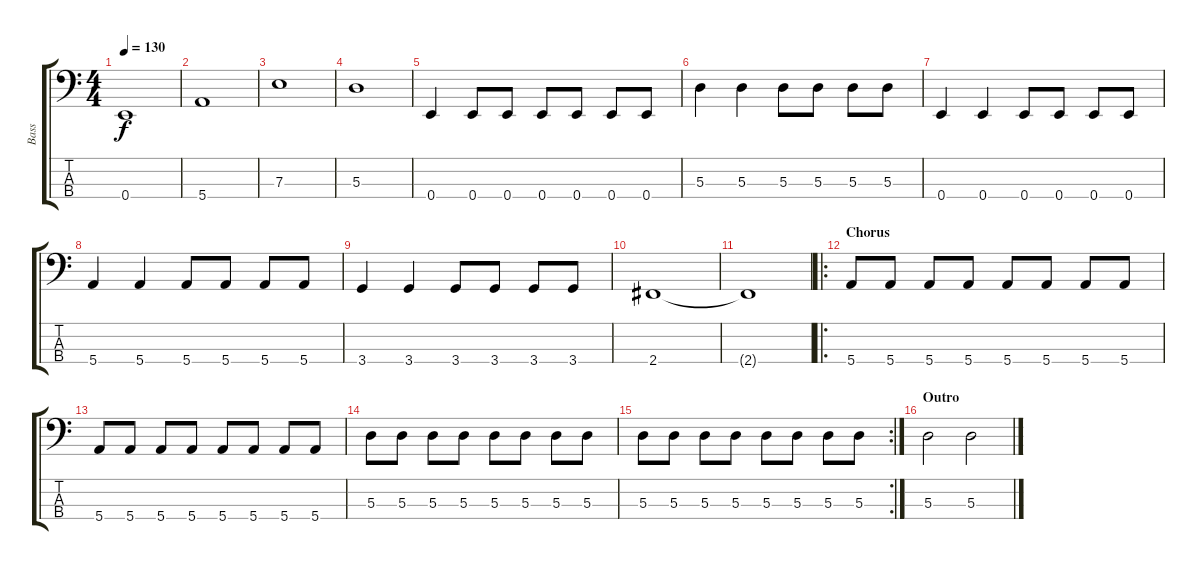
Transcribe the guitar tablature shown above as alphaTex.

\track ("Bass" "Bass") {instrument electricbassfinger}
\staff {score tabs}
\tuning (G2 D2 A1 E1) {hide}
\ts (4 4)
\tempo 130
\clef f4
\ks c
0.4.1{dy f} |
5.4.1 |
7.3.1 |
5.3.1 |
0.4.4 0.4.8 0.4.8 0.4.8 0.4.8 0.4.8 0.4.8 |
5.3.4 5.3.4 5.3.8 5.3.8 5.3.8 5.3.8 |
0.4.4 0.4.4 0.4.8 0.4.8 0.4.8 0.4.8 |
5.4.4 5.4.4 5.4.8 5.4.8 5.4.8 5.4.8 |
3.4.4 3.4.4 3.4.8 3.4.8 3.4.8 3.4.8 |
2.4.1 |
2.4{t}.1 |
\ro
\section ("" "Chorus")
5.4.8 5.4.8 5.4.8 5.4.8 5.4.8 5.4.8 5.4.8 5.4.8 |
5.4.8 5.4.8 5.4.8 5.4.8 5.4.8 5.4.8 5.4.8 5.4.8 |
5.3.8 5.3.8 5.3.8 5.3.8 5.3.8 5.3.8 5.3.8 5.3.8 |
\rc 2
5.3.8 5.3.8 5.3.8 5.3.8 5.3.8 5.3.8 5.3.8 5.3.8 |
\section ("" "Outro")
5.3.2 5.3.2
